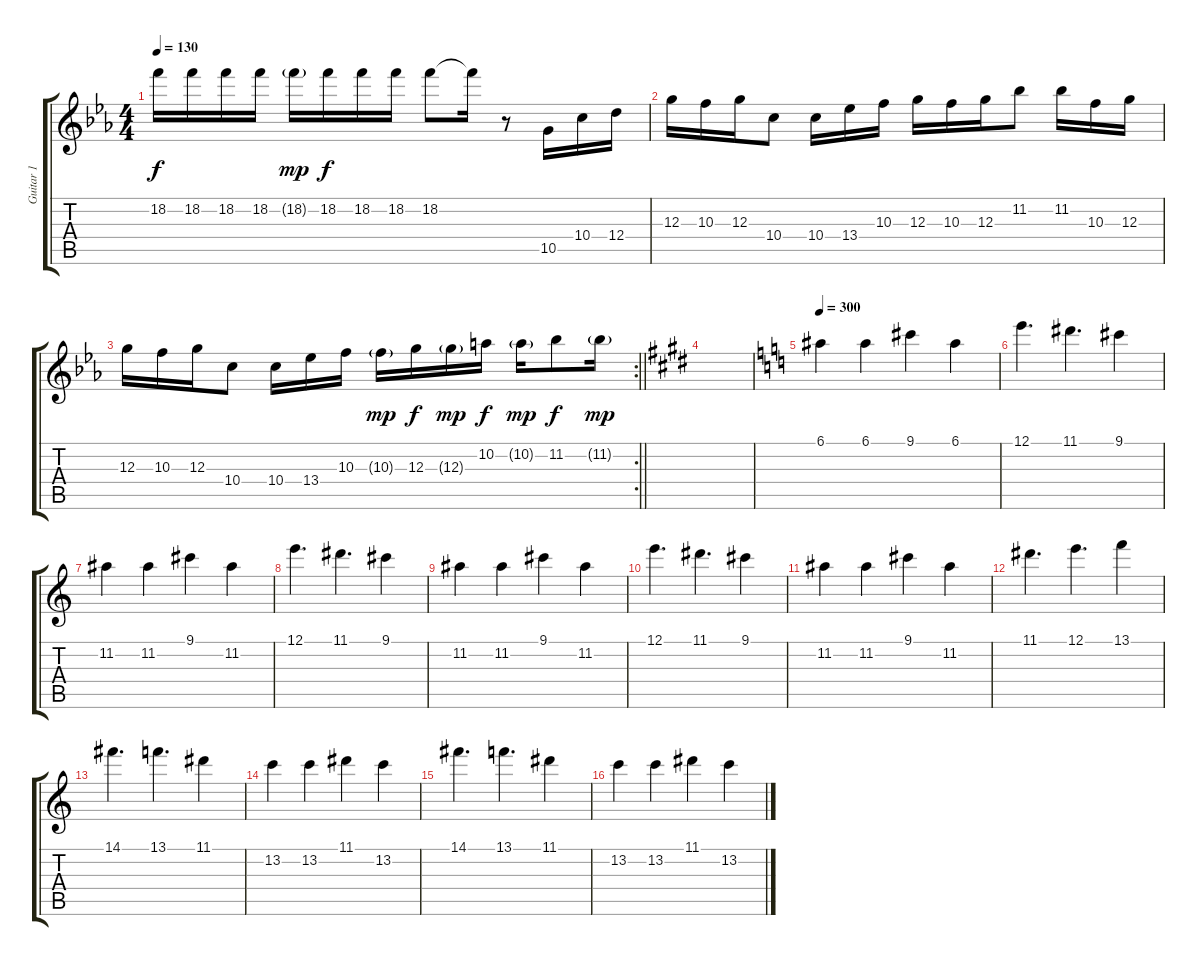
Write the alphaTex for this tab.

\track ("Guitar 1" "Guitar 1") {instrument distortionguitar}
\staff {score tabs}
\tuning (E4 B3 G3 D3 A2 E2) {hide}
\ts (4 4)
\tempo 130
\clef g2
\ks eb
18.2.16{dy f} 18.2.16 18.2.16 18.2.16 18.2{g}.16{dy mp} 18.2.16{dy f} 18.2.16 18.2.16 18.2.8 18.2{t}.16 r.8 10.5.16 10.4.16 12.4.16 |
12.3.16 10.3.16 12.3.16 10.4.8 10.4.16 13.4.16 10.3.16 12.3.16 10.3.16 12.3.16 11.2.8 11.2.16 10.3.16 12.3.16 |
\rc 2
\barLineRight lightlight
12.3.16 10.3.16 12.3.16 10.4.8 10.4.16 13.4.16 10.3.16 10.3{g}.16{dy mp} 12.3.16{dy f} 12.3{g}.16{dy mp} 10.2.16{dy f} 10.2{g}.16{dy mp} 11.2.8{dy f} 11.2{g}.16{dy mp} |
\ks e
|
\tempo 300
\ks c
6.1.4{instrument distortionguitar} 6.1.4 9.1.4 6.1.4 |
12.1.4{d} 11.1.4{d} 9.1.4 |
11.2.4 11.2.4 9.1.4 11.2.4 |
12.1.4{d} 11.1.4{d} 9.1.4 |
11.2.4 11.2.4 9.1.4 11.2.4 |
12.1.4{d} 11.1.4{d} 9.1.4 |
11.2.4 11.2.4 9.1.4 11.2.4 |
11.1.4{d} 12.1.4{d} 13.1.4 |
14.1.4{d} 13.1.4{d} 11.1.4 |
13.2.4 13.2.4 11.1.4 13.2.4 |
14.1.4{d} 13.1.4{d} 11.1.4 |
13.2.4 13.2.4 11.1.4 13.2.4
